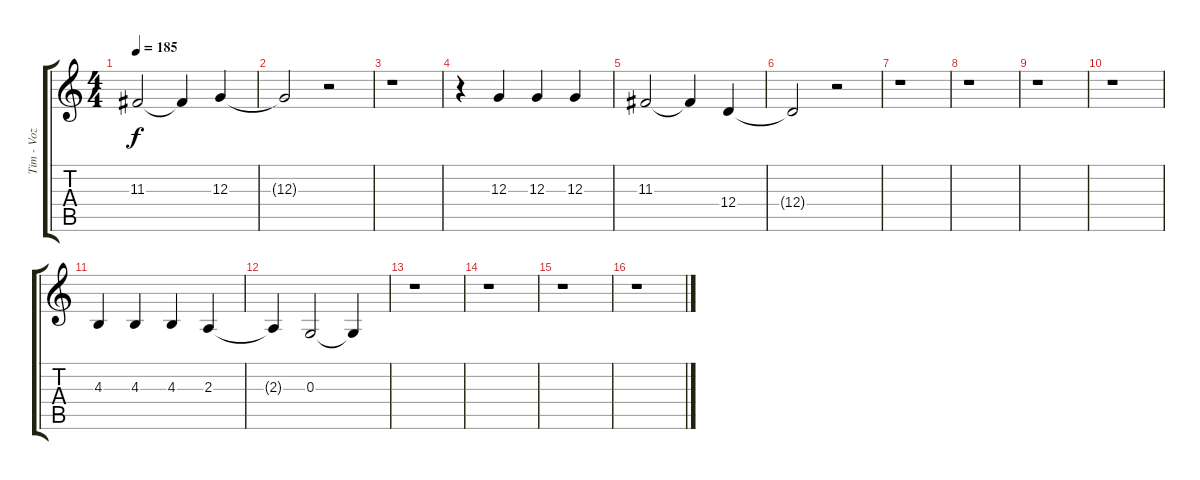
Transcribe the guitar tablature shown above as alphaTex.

\track ("Tim - Voz" "Tim - Voz") {instrument tenorsax}
\staff {score tabs}
\tuning (E4 B3 G3 D3 A2 E2) {hide}
\ts (4 4)
\tempo 185
\clef g2
\ks c
11.3.2{dy f} 11.3{t}.4 12.3.4 |
12.3{t}.2 r.2 |
r.1 |
r.4 12.3.4 12.3.4 12.3.4 |
11.3.2 11.3{t}.4 12.4.4 |
12.4{t}.2 r.2 |
r.1 |
r.1 |
r.1 |
r.1 |
4.3.4 4.3.4 4.3.4 2.3.4 |
2.3{t}.4 0.3.2 0.3{t}.4 |
r.1 |
r.1 |
r.1 |
r.1
